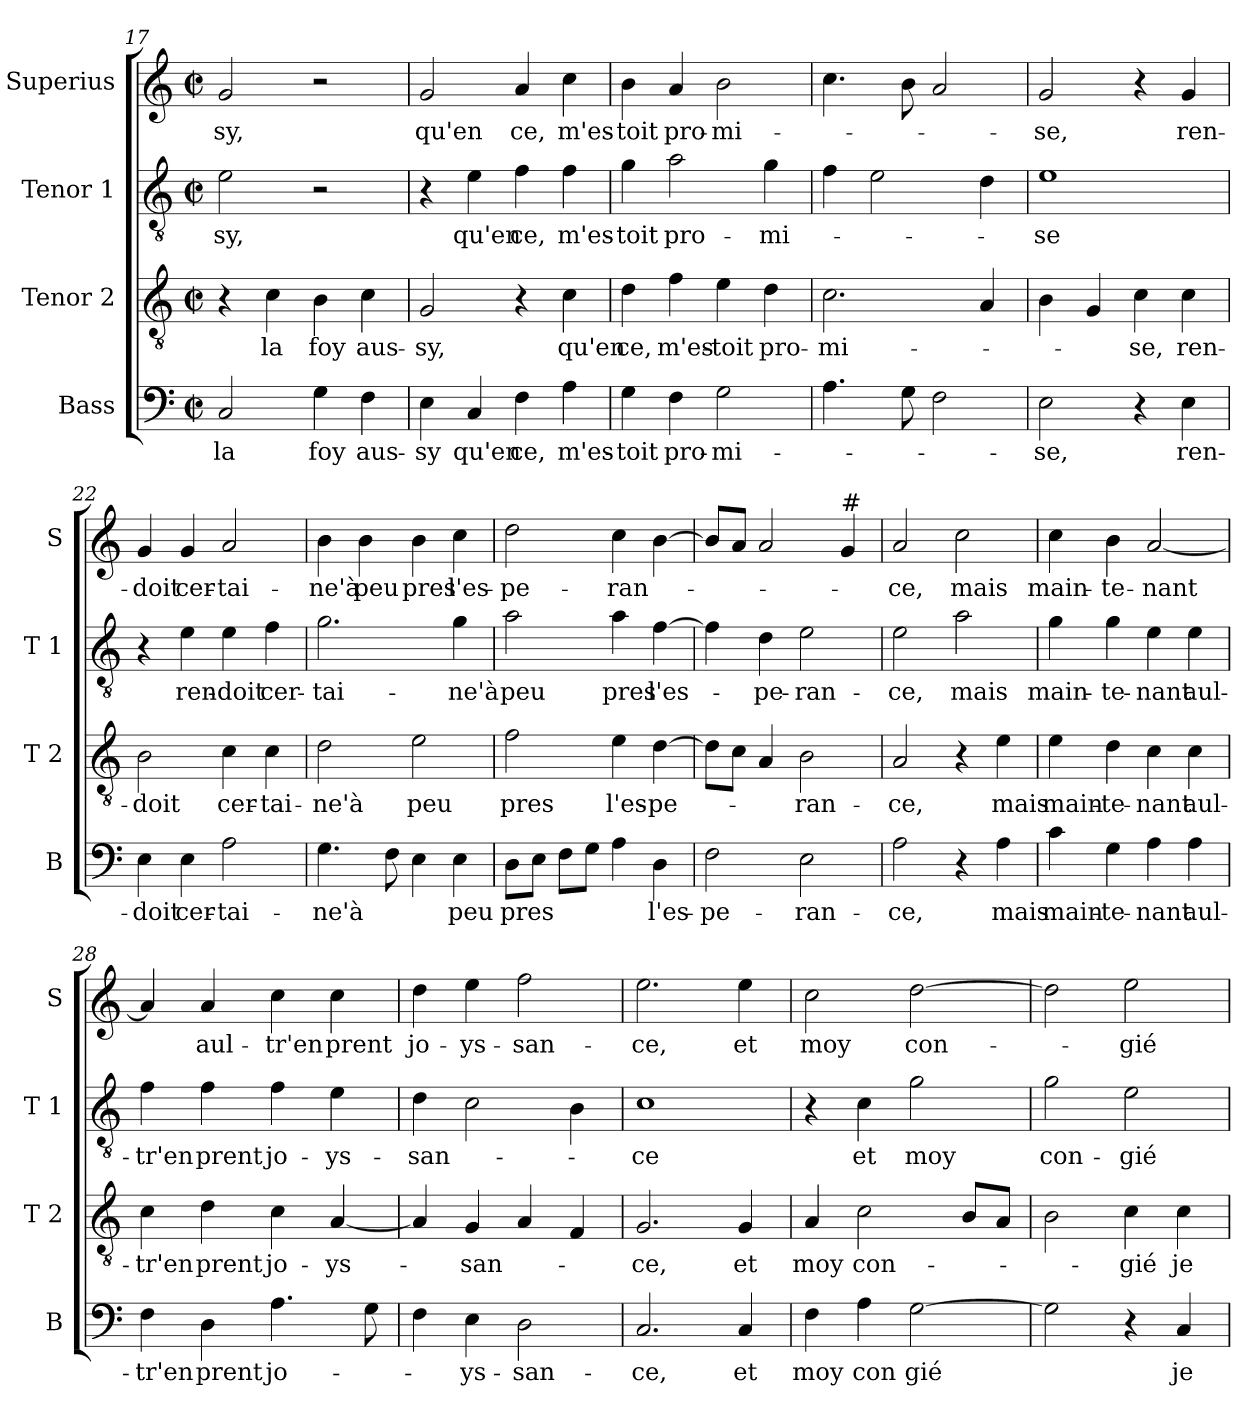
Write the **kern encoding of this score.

**kern	**text	**kern	**text	**kern	**text	**kern	**text
*part4	*part4	*part3	*part3	*part2	*part2	*part1	*part1
*staff4	*staff4	*staff3	*staff3	*staff2	*staff2	*staff1	*staff1
*I"Bass	*	*I"Tenor 2	*	*I"Tenor 1	*	*I"Superius	*
*I'B	*	*I'T 2	*	*I'T 1	*	*I'S	*
*clefF4	*	*clefGv2	*	*clefGv2	*	*clefG2	*
*k[]	*	*k[]	*	*k[]	*	*k[]	*
*C:	*	*C:	*	*C:	*	*C:	*
*M2/2	*	*M2/2	*	*M2/2	*	*M2/2	*
*met(c|)	*	*met(c|)	*	*met(c|)	*	*met(c|)	*
=17	=17	=17	=17	=17	=17	=17	=17
2C/	la	4r	.	2e\	-sy,	2g/	-sy,
.	.	4c\	la	.	.	.	.
4G\	foy	4B\	foy	2r	.	2r	.
4F\	aus-	4c\	aus-	.	.	.	.
=18	=18	=18	=18	=18	=18	=18	=18
4E\	-sy	2G/	-sy,	4r	.	2g/	qu'en
4C/	qu'en	.	.	4e\	qu'en	.	.
4F\	ce,	4r	.	4f\	ce,	4a/	ce,
4A\	m'es-	4c\	qu'en	4f\	m'es-	4cc\	m'es-
=19	=19	=19	=19	=19	=19	=19	=19
4G\	-toit	4d\	ce,	4g\	-toit	4b\	-toit
4F\	pro-	4f\	m'es-	2a\	pro-	4a/	pro-
2G\	-mi-	4e\	-toit	.	.	2b\	-mi-
.	.	4d\	pro-	4g\	-mi-	.	.
=20	=20	=20	=20	=20	=20	=20	=20
4.A\	.	2.c\	-mi-	4f\	.	4.cc\	.
.	.	.	.	2e\	.	.	.
8G\	.	.	.	.	.	8b\	.
2F\	.	.	.	.	.	2a/	.
.	.	4A/	.	4d\	.	.	.
=21	=21	=21	=21	=21	=21	=21	=21
2E\	-se,	4B\	.	1e	-se	2g/	-se,
.	.	4G/	.	.	.	.	.
4r	.	4c\	-se,	.	.	4r	.
4E\	ren-	4c\	ren-	.	.	4g/	ren-
!!LO:LB:g=z
=22	=22	=22	=22	=22	=22	=22	=22
4E\	-doit	2B\	-doit	4r	.	4g/	-doit
4E\	cer-	.	.	4e\	ren-	4g/	cer-
2A\	-tai-	4c\	cer-	4e\	-doit	2a/	-tai-
.	.	4c\	-tai-	4f\	cer-	.	.
=23	=23	=23	=23	=23	=23	=23	=23
4.G\	-ne'à	2d\	-ne'à	2.g\	-tai-	4b\	-ne'à
.	.	.	.	.	.	4b\	peu
8F\	.	.	.	.	.	.	.
4E\	.	2e\	peu	.	.	4b\	pres
4E\	peu	.	.	4g\	-ne'à	4cc\	l'es-
=24	=24	=24	=24	=24	=24	=24	=24
8D\L	pres	2f\	pres	2a\	peu	2dd\	-pe-
8E\J	.	.	.	.	.	.	.
8F\L	.	.	.	.	.	.	.
8G\J	.	.	.	.	.	.	.
4A\	.	4e\	l'es-	4a\	pres	4cc\	-ran-
4D\	l'es-	[4d\	-pe-	[4f\	l'es-	[4b\	.
=25	=25	=25	=25	=25	=25	=25	=25
2F\	-pe-	8d\L]	.	4f\]	.	8b/L]	.
.	.	8c\J	.	.	.	8a/J	.
.	.	4A/	.	4d\	-pe-	2a/	.
2E\	-ran-	2B\	-ran-	2e\	-ran-	.	.
!	!	!	!	!	!	!LO:TX:a:t=#	!
.	.	.	.	.	.	4g/	.
=26	=26	=26	=26	=26	=26	=26	=26
2A\	-ce,	2A/	-ce,	2e\	-ce,	2a/	-ce,
4r	.	4r	.	2a\	mais	2cc\	mais
4A\	mais	4e\	mais	.	.	.	.
=27	=27	=27	=27	=27	=27	=27	=27
4c\	main-	4e\	main-	4g\	main-	4cc\	main-
4G\	-te-	4d\	-te-	4g\	-te-	4b\	-te-
4A\	-nant	4c\	-nant	4e\	-nant	[2a/	-nant
4A\	aul-	4c\	aul-	4e\	aul-	.	.
!!LO:LB:g=z
=28	=28	=28	=28	=28	=28	=28	=28
4F\	-tr'en	4c\	-tr'en	4f\	-tr'en	4a/]	.
4D\	prent	4d\	prent	4f\	prent	4a/	aul-
4.A\	jo-	4c\	jo-	4f\	jo-	4cc\	-tr'en
.	.	[4A/	-ys-	4e\	-ys-	4cc\	prent
8G\	.	.	.	.	.	.	.
=29	=29	=29	=29	=29	=29	=29	=29
4F\	.	4A/]	.	4d\	-san-	4dd\	jo-
4E\	-ys-	4G/	-san-	2c\	.	4ee\	-ys-
2D\	-san-	4A/	.	.	.	2ff\	-san-
.	.	4F/	.	4B\	.	.	.
=30	=30	=30	=30	=30	=30	=30	=30
2.C/	-ce,	2.G/	-ce,	1c	-ce	2.ee\	-ce,
4C/	et	4G/	et	.	.	4ee\	et
=31	=31	=31	=31	=31	=31	=31	=31
4F\	moy	4A/	moy	4r	.	2cc\	moy
4A\	con	2c\	con-	4c\	et	.	.
[2G\	gié	.	.	2g\	moy	[2dd\	con-
.	.	8B/L	.	.	.	.	.
.	.	8A/J	.	.	.	.	.
=32	=32	=32	=32	=32	=32	=32	=32
2G\]	.	2B\	.	2g\	con-	2dd\]	.
4r	.	4c\	-gié	2e\	-gié	2ee\	-gié
4C/	je	4c\	je	.	.	.	.
=	=	=	=	=	=	=	=
*-	*-	*-	*-	*-	*-	*-	*-
